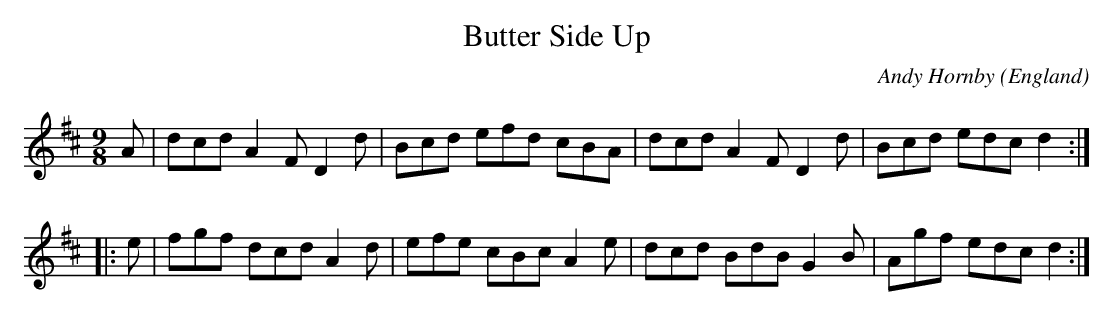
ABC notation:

X:1
T:Butter Side Up
C:Andy Hornby
M:9/8
O:England
K:D
A | dcd A2F D2d | Bcd efd cBA | \
dcd A2F D2d | Bcd edc d2 :|
|:e | fgf dcd A2d |efe cBc A2e | \
dcd BdB G2B | Agf edc d2 :|
